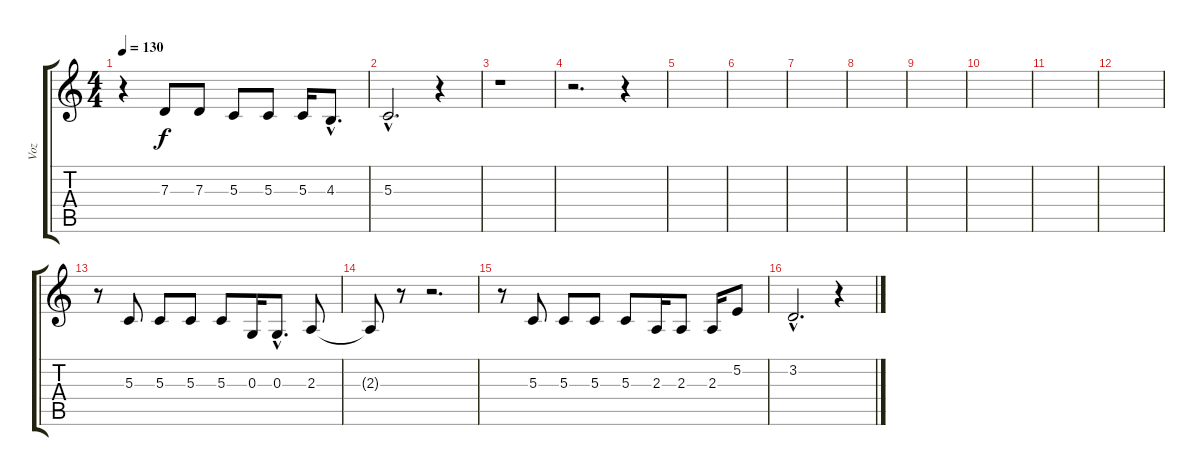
\track ("Voz" "Voz") {instrument tenorsax}
\staff {score tabs}
\tuning (E4 B3 G3 D3 A2 E2) {hide}
\ts (4 4)
\tempo 130
\clef g2
\ks c
r.4{dy f} 7.3.8 7.3.8 5.3.8 5.3.8 5.3.16 4.3{hac}.8{d} |
5.3{hac}.2{d} r.4 |
r.1 |
r.2{d} r.4 |
|
|
|
|
|
|
|
|
r.8 5.3.8 5.3.8 5.3.8 5.3.8 0.3.16 0.3{hac}.8{d} 2.3.8 |
2.3{t}.8 r.8 r.2{d} |
r.8 5.3.8 5.3.8 5.3.8 5.3.8 2.3.16 2.3.8 2.3.16 5.2.8 |
3.2{hac}.2{d} r.4
